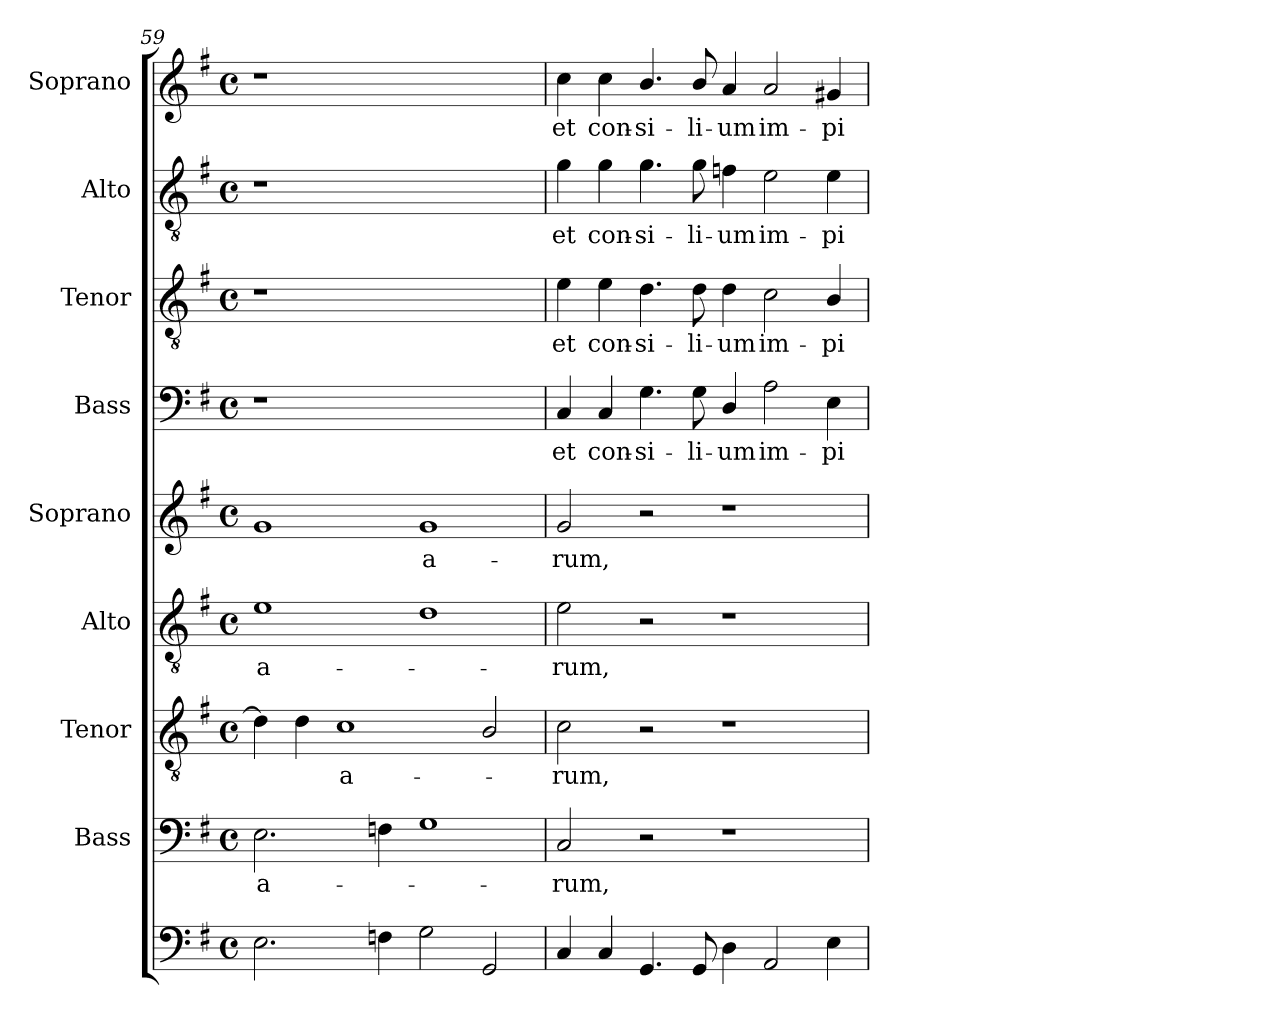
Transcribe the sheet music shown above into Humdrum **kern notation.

**kern	**kern	**text	**kern	**text	**kern	**text	**kern	**text	**kern	**text	**kern	**text	**kern	**text	**kern	**text
*part9	*part8	*part8	*part7	*part7	*part6	*part6	*part5	*part5	*part4	*part4	*part3	*part3	*part2	*part2	*part1	*part1
*staff9	*staff8	*staff8	*staff7	*staff7	*staff6	*staff6	*staff5	*staff5	*staff4	*staff4	*staff3	*staff3	*staff2	*staff2	*staff1	*staff1
*I""Violón y contrabajo"	*I"Bass	*	*I"Tenor	*	*I"Alto	*	*I"Soprano	*	*I"Bass	*	*I"Tenor	*	*I"Alto	*	*I"Soprano	*
*I'Cont.	*I'B.	*	*I'T.	*	*I'A.	*	*I'S.	*	*I'B.	*	*I'T.	*	*I'A.	*	*I'S.	*
*clefF4	*clefF4	*	*clefGv2	*	*clefGv2	*	*clefG2	*	*clefF4	*	*clefGv2	*	*clefGv2	*	*clefG2	*
*	*	*	*ITrd7c12	*	*ITrd7c12	*	*	*	*	*	*ITrd7c12	*	*ITrd7c12	*	*	*
*k[f#]	*k[f#]	*	*k[f#]	*	*k[f#]	*	*k[f#]	*	*k[f#]	*	*k[f#]	*	*k[f#]	*	*k[f#]	*
*G:	*G:	*	*G:	*	*G:	*	*G:	*	*G:	*	*G:	*	*G:	*	*G:	*
*M4/4	*M4/4	*	*M4/4	*	*M4/4	*	*M4/4	*	*M4/4	*	*M4/4	*	*M4/4	*	*M4/4	*
*met(c)	*met(c)	*	*met(c)	*	*met(c)	*	*met(c)	*	*met(c)	*	*met(c)	*	*met(c)	*	*met(c)	*
=59	=59	=59	=59	=59	=59	=59	=59	=59	=59	=59	=59	=59	=59	=59	=59	=59
!	!	!LO:LY:b:color=#000000	!	!	!	!	!	!	!	!	!	!	!	!	!	!
!	!	!	!	!	!	!LO:LY:b:color=#000000	!	!	!LO:N:vis=1	!	!LO:N:vis=1	!	!LO:N:vis=1	!	!LO:N:vis=1	!
2.Ei\	2.Ei\	-a-	4Di\]	.	1Ei	-a-	1gi	.	1r	.	1r	.	1r	.	1r	.
.	.	.	4Di\	.	.	.	.	.	.	.	.	.	.	.	.	.
!	!	!	!	!LO:LY:b:color=#000000	!	!	!	!	!	!	!	!	!	!	!	!
.	.	.	1Ci	-a-	.	.	.	.	.	.	.	.	.	.	.	.
4Fni\	4Fni\	.	.	.	.	.	.	.	.	.	.	.	.	.	.	.
!	!	!	!	!	!	!	!	!LO:LY:b:color=#000000	!	!	!	!	!	!	!	!
2Gi\	1Gi	.	.	.	1Di	.	1gi	-a-	1ryy	.	1ryy	.	1ryy	.	1ryy	.
2GGi/	.	.	2BBi/	.	.	.	.	.	.	.	.	.	.	.	.	.
!!LO:PB:g=z
=60	=60	=60	=60	=60	=60	=60	=60	=60	=60	=60	=60	=60	=60	=60	=60	=60
!	!	!LO:LY:b:color=#000000	!	!	!	!	!	!	!	!	!	!	!	!	!	!
!	!	!	!	!LO:LY:b:color=#000000	!	!	!	!	!	!	!	!	!	!	!	!
!	!	!	!	!	!	!LO:LY:b:color=#000000	!	!	!	!	!	!	!	!	!	!
!	!	!	!	!	!	!	!	!LO:LY:b:color=#000000	!	!	!	!	!	!	!	!
!	!	!	!	!	!	!	!	!	!	!LO:LY:b:color=#000000	!	!	!	!	!	!
!	!	!	!	!	!	!	!	!	!	!	!	!LO:LY:b:color=#000000	!	!	!	!
!	!	!	!	!	!	!	!	!	!	!	!	!	!	!LO:LY:b:color=#000000	!	!
!	!	!	!	!	!	!	!	!	!	!	!	!	!	!	!	!LO:LY:b:color=#000000
4Ci/	2Ci/	-rum,	2Ci\	-rum,	2Ei\	-rum,	2gi/	-rum,	4Ci/	et	4Ei\	et	4Gi\	et	4cci\	et
!	!	!	!	!	!	!	!	!	!	!LO:LY:b:color=#000000	!	!	!	!	!	!
!	!	!	!	!	!	!	!	!	!	!	!	!LO:LY:b:color=#000000	!	!	!	!
!	!	!	!	!	!	!	!	!	!	!	!	!	!	!LO:LY:b:color=#000000	!	!
!	!	!	!	!	!	!	!	!	!	!	!	!	!	!	!	!LO:LY:b:color=#000000
4Ci/	.	.	.	.	.	.	.	.	4Ci/	con-	4Ei\	con-	4Gi\	con-	4cci\	con-
!	!	!	!	!	!	!	!	!	!	!LO:LY:b:color=#000000	!	!	!	!	!	!
!	!	!	!	!	!	!	!	!	!	!	!	!LO:LY:b:color=#000000	!	!	!	!
!	!	!	!	!	!	!	!	!	!	!	!	!	!	!LO:LY:b:color=#000000	!	!
!	!	!	!	!	!	!	!	!	!	!	!	!	!	!	!	!LO:LY:b:color=#000000
4.GGi/	2r	.	2r	.	2r	.	2r	.	4.Gi\	-si-	4.Di\	-si-	4.Gi\	-si-	4.bi/	-si-
!	!	!	!	!	!	!	!	!	!	!LO:LY:b:color=#000000	!	!	!	!	!	!
!	!	!	!	!	!	!	!	!	!	!	!	!LO:LY:b:color=#000000	!	!	!	!
!	!	!	!	!	!	!	!	!	!	!	!	!	!	!LO:LY:b:color=#000000	!	!
!	!	!	!	!	!	!	!	!	!	!	!	!	!	!	!	!LO:LY:b:color=#000000
8GGi/	.	.	.	.	.	.	.	.	8Gi\	-li-	8Di\	-li-	8Gi\	-li-	8bi/	-li-
!	!	!	!	!	!	!	!	!	!	!LO:LY:b:color=#000000	!	!	!	!	!	!
!	!	!	!	!	!	!	!	!	!	!	!	!LO:LY:b:color=#000000	!	!	!	!
!	!	!	!	!	!	!	!	!	!	!	!	!	!	!LO:LY:b:color=#000000	!	!
!	!	!	!	!	!	!	!	!	!	!	!	!	!	!	!	!LO:LY:b:color=#000000
4Di\	1r	.	1r	.	1r	.	1r	.	4Di/	-um	4Di\	-um	4Fni\	-um	4ai/	-um
!	!	!	!	!	!	!	!	!	!	!LO:LY:b:color=#000000	!	!	!	!	!	!
!	!	!	!	!	!	!	!	!	!	!	!	!LO:LY:b:color=#000000	!	!	!	!
!	!	!	!	!	!	!	!	!	!	!	!	!	!	!LO:LY:b:color=#000000	!	!
!	!	!	!	!	!	!	!	!	!	!	!	!	!	!	!	!LO:LY:b:color=#000000
2AAi/	.	.	.	.	.	.	.	.	2Ai\	im-	2Ci\	im-	2Ei\	im-	2ai/	im-
!	!	!	!	!	!	!	!	!	!	!LO:LY:b:color=#000000	!	!	!	!	!	!
!	!	!	!	!	!	!	!	!	!	!	!	!LO:LY:b:color=#000000	!	!	!	!
!	!	!	!	!	!	!	!	!	!	!	!	!	!	!LO:LY:b:color=#000000	!	!
!	!	!	!	!	!	!	!	!	!	!	!	!	!	!	!	!LO:LY:b:color=#000000
4Ei\	.	.	.	.	.	.	.	.	4Ei\	-pi-	4BBi/	-pi-	4Ei\	-pi-	4g#Xi/	-pi-
=	=	=	=	=	=	=	=	=	=	=	=	=	=	=	=	=
*-	*-	*-	*-	*-	*-	*-	*-	*-	*-	*-	*-	*-	*-	*-	*-	*-
